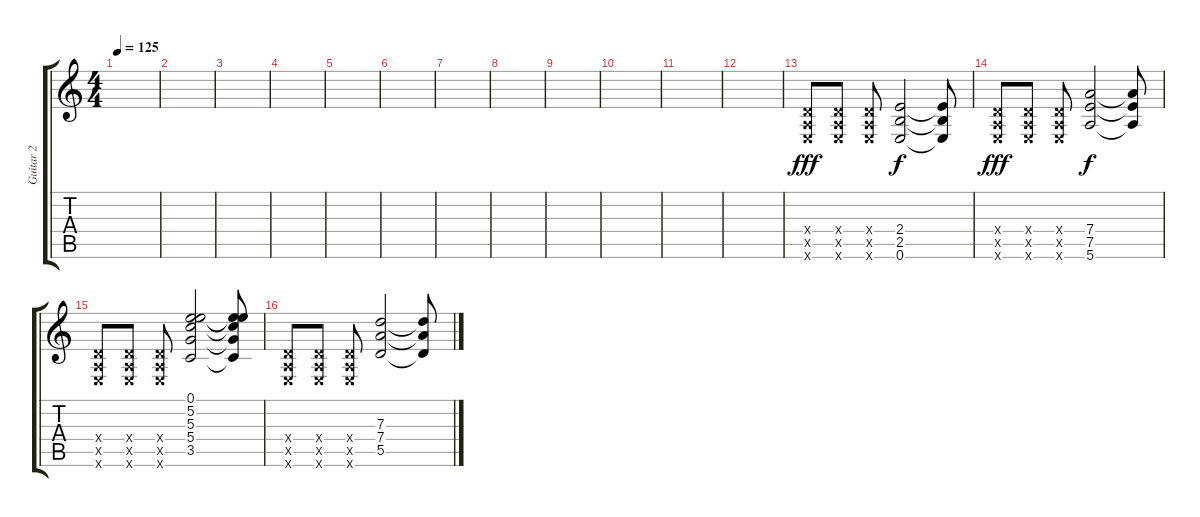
\track ("Guitar 2" "Guitar 2") {instrument overdrivenguitar}
\staff {score tabs}
\tuning (E4 B3 G3 D3 A2 E2) {hide}
\ts (4 4)
\tempo 125
\clef g2
\ks c
|
|
|
|
|
|
|
|
|
|
|
|
(0.4{x} 0.5{x} 0.6{x}).8{dy fff} (0.4{x} 0.5{x} 0.6{x}).8 (0.4{x} 0.5{x} 0.6{x}).8 (2.4 2.5 0.6).2{dy f} (2.4{t} 2.5{t} 0.6{t}).8 |
(0.4{x} 0.5{x} 0.6{x}).8{dy fff} (0.4{x} 0.5{x} 0.6{x}).8 (0.4{x} 0.5{x} 0.6{x}).8 (7.4 7.5 5.6).2{dy f} (7.4{t} 7.5{t} 5.6{t}).8 |
(0.4{x} 0.5{x} 0.6{x}).8 (0.4{x} 0.5{x} 0.6{x}).8 (0.4{x} 0.5{x} 0.6{x}).8 (0.1 5.2 5.3 5.4 3.5).2 (0.1{t} 5.2{t} 5.3{t} 5.4{t} 3.5{t}).8 |
(0.4{x} 0.5{x} 0.6{x}).8 (0.4{x} 0.5{x} 0.6{x}).8 (0.4{x} 0.5{x} 0.6{x}).8 (7.3 7.4 5.5).2 (7.3{t} 7.4{t} 5.5{t}).8
